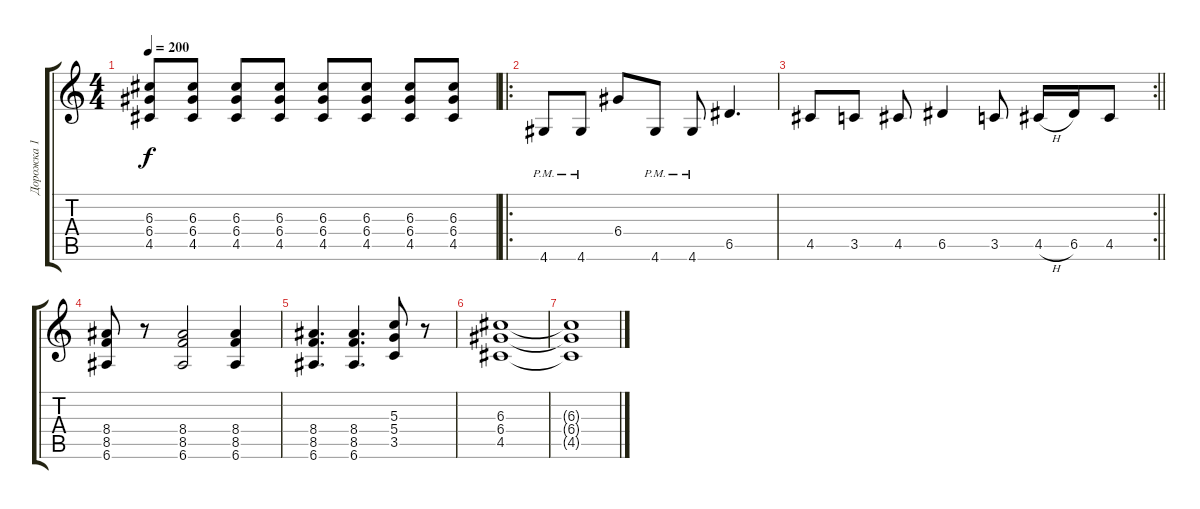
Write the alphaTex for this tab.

\track ("Дорожка 1" "Дорожка 1") {instrument distortionguitar}
\staff {score tabs}
\tuning (E4 B3 G3 D3 A2 E2) {hide}
\ts (4 4)
\tempo 200
\clef g2
\ks c
(6.3 6.4 4.5).8{dy f} (6.3 6.4 4.5).8 (6.3 6.4 4.5).8 (6.3 6.4 4.5).8 (6.3 6.4 4.5).8 (6.3 6.4 4.5).8 (6.3 6.4 4.5).8 (6.3 6.4 4.5).8 |
\ro
4.6{pm}.8 4.6{pm}.8 6.4.8 4.6{pm}.8 4.6{pm}.8 6.5.4{d} |
\rc 2
\barLineRight lightlight
4.5.8 3.5.8 4.5.8 6.5.4 3.5.8 4.5{h}.16 6.5.16 4.5.8 |
(8.4 8.5 6.6).8 r.8 (8.4 8.5 6.6).2 (8.4 8.5 6.6).4 |
(8.4 8.5 6.6).4{d} (8.4 8.5 6.6).4{d} (5.3 5.4 3.5).8 r.8 |
(6.3 6.4 4.5).1 |
(6.3{t} 6.4{t} 4.5{t}).1
